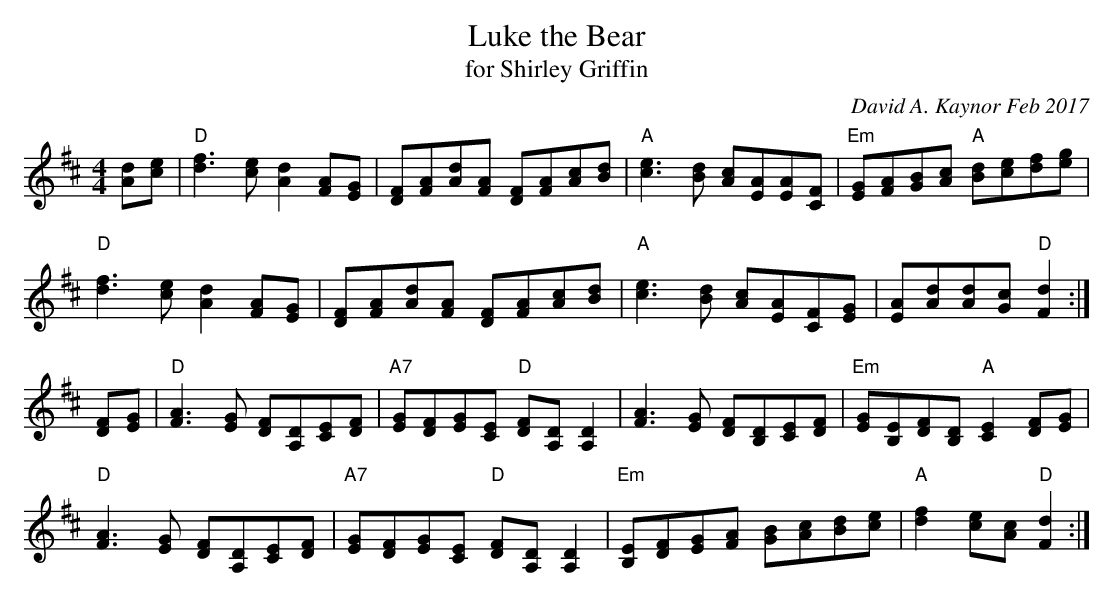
X:1
T: Luke the Bear
T: for Shirley Griffin
C: David A. Kaynor Feb 2017
M: 4/4
L: 1/8
K: D
[dA][ec] |\
"D"[f3d3][ec][d2A2][AF][GE] | [FD][AF][dA][AF] [FD][AF][cA][dB] |\
"A"[e3c3][dB] [cA][AE][AE][FC] | "Em"[GE][AF][BG][cA] "A"[dB][ec][fd][ge] |
"D"[f3d3][ec][d2A2][AF][GE] | [FD][AF][dA][AF] [FD][AF][cA][dB] |\
"A"[e3c3][dB] [cA][AE][FC][GE] | [AE][dA][dA][cG] "D"[d2F2] :|
[FD][GE] |\
"D"[A3F3][GE] [FD][DA,][EC][FD] | "A7"[GE][FD][GE][EC] "D"[FD][DA,][D2A,2] |\
[A3F3][GE] [FD][DB,][EC][FD] | "Em"[GE][EB,][FD][DB,] "A"[E2C2][FD][GE] |
"D"[A3F3][GE] [FD][DA,][EC][FD] | "A7"[GE][FD][GE][EC] "D"[FD][DA,][D2A,2] |\
"Em"[EB,][FD][GE][AF] [BG][cA][dB][ec] | "A"[f2d2][ec][cA]"D"[d2F2] :|
